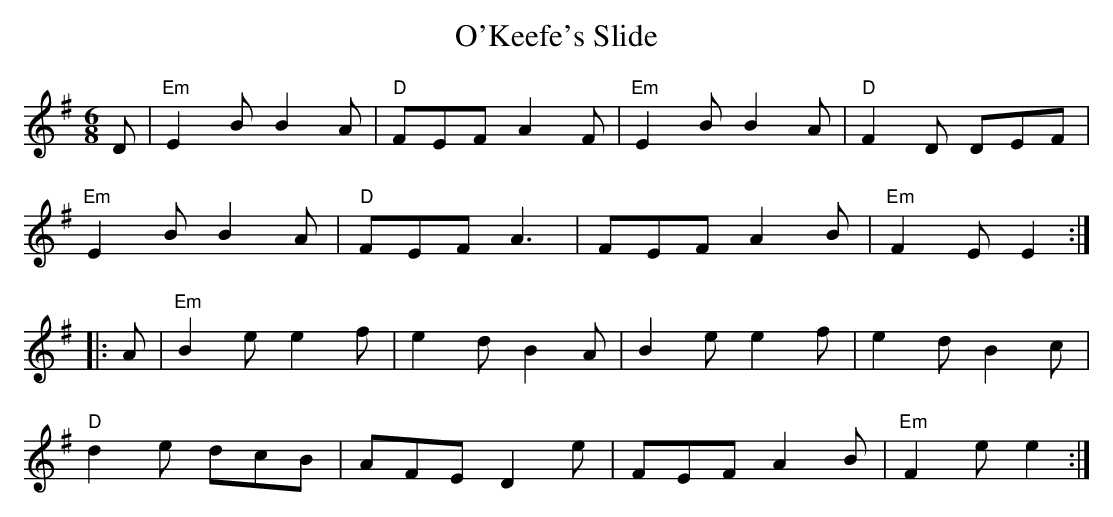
X:1
T:O'Keefe's Slide
M:6/8
L:1/8
K:Em
D|"Em"E2BB2A|"D"FEF A2F|"Em"E2B B2A|"D"F2D DEF|
"Em"E2B B2A|"D"FEF A3|FEF A2B|"Em"F2E E2:|
|:A|"Em"B2e e2f|e2d B2A|B2e e2f|e2d B2c|
"D" d2e dcB|AFE D2e|FEF A2B|"Em"F2e e2:|
